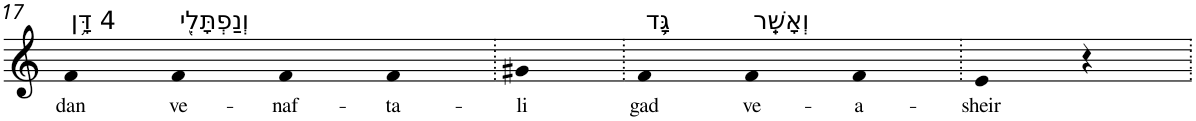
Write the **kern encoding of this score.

**kern	**text
*part1	*part1
*staff1	*staff1
*I"Piano	*
*I'Pno	*
!!LO:PB:g=z
*clefG2	*
*k[]	*
=17	=17
!LO:TX:a:t=4 דָּ֥ן	!
!	!LO:LY:b
4f	dan
!LO:TX:a:t=וְנַפְתָּלִ֖י	!
!	!LO:LY:b
4f	ve-
!	!LO:LY:b
4f	-naf-
!	!LO:LY:b
4f	-ta-
=18.	=18.
!	!LO:LY:b
4g#X	-li
=19.	=19.
!LO:TX:a:t=גָּ֥ד	!
!	!LO:LY:b
4f	gad
!LO:TX:a:t=וְאָשֵֽׁר	!
!	!LO:LY:b
4f	ve-
!	!LO:LY:b
4f	-a-
=20.	=20.
!	!LO:LY:b
4e	-sheir
4r	.
=.	=.
*-	*-
